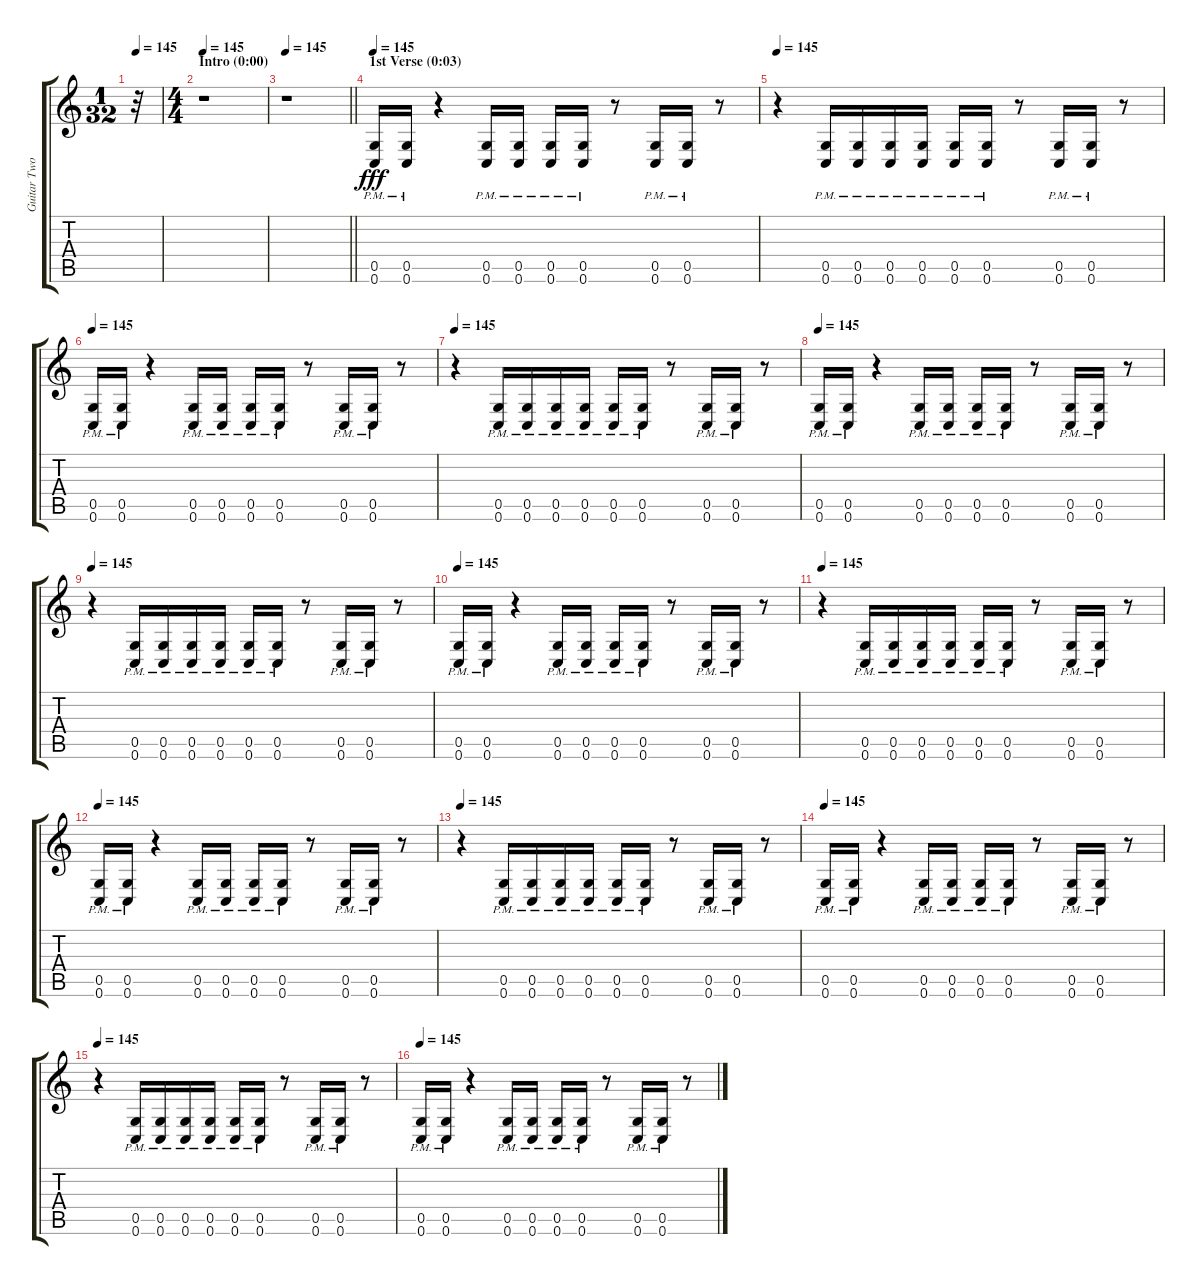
\track ("Guitar Two" "Guitar Two") {instrument overdrivenguitar}
\staff {score tabs}
\tuning (D4 A3 F3 C3 G2 C2) {hide}
\ts (1 32)
\tempo 145
\clef g2
\ks c
r.32{dy fff instrument overdrivenguitar} |
\ts (4 4)
\section ("" "Intro (0:00)")
\tempo 145
r.1 |
\tempo 145
\barLineRight lightlight
r.1 |
\section ("" "1st Verse (0:03)")
\tempo 145
(0.5{pm} 0.6{pm}).16 (0.5{pm} 0.6{pm}).16 r.4 (0.5{pm} 0.6{pm}).16 (0.5{pm} 0.6{pm}).16 (0.5{pm} 0.6{pm}).16 (0.5{pm} 0.6{pm}).16 r.8 (0.5{pm} 0.6{pm}).16 (0.5{pm} 0.6{pm}).16 r.8 |
\tempo 145
r.4 (0.5{pm} 0.6{pm}).16 (0.5{pm} 0.6{pm}).16 (0.5{pm} 0.6{pm}).16 (0.5{pm} 0.6{pm}).16 (0.5{pm} 0.6{pm}).16 (0.5{pm} 0.6{pm}).16 r.8 (0.5{pm} 0.6{pm}).16 (0.5{pm} 0.6{pm}).16 r.8 |
\tempo 145
(0.5{pm} 0.6{pm}).16 (0.5{pm} 0.6{pm}).16 r.4 (0.5{pm} 0.6{pm}).16 (0.5{pm} 0.6{pm}).16 (0.5{pm} 0.6{pm}).16 (0.5{pm} 0.6{pm}).16 r.8 (0.5{pm} 0.6{pm}).16 (0.5{pm} 0.6{pm}).16 r.8 |
\tempo 145
r.4 (0.5{pm} 0.6{pm}).16 (0.5{pm} 0.6{pm}).16 (0.5{pm} 0.6{pm}).16 (0.5{pm} 0.6{pm}).16 (0.5{pm} 0.6{pm}).16 (0.5{pm} 0.6{pm}).16 r.8 (0.5{pm} 0.6{pm}).16 (0.5{pm} 0.6{pm}).16 r.8 |
\tempo 145
(0.5{pm} 0.6{pm}).16 (0.5{pm} 0.6{pm}).16 r.4 (0.5{pm} 0.6{pm}).16 (0.5{pm} 0.6{pm}).16 (0.5{pm} 0.6{pm}).16 (0.5{pm} 0.6{pm}).16 r.8 (0.5{pm} 0.6{pm}).16 (0.5{pm} 0.6{pm}).16 r.8 |
\tempo 145
r.4 (0.5{pm} 0.6{pm}).16 (0.5{pm} 0.6{pm}).16 (0.5{pm} 0.6{pm}).16 (0.5{pm} 0.6{pm}).16 (0.5{pm} 0.6{pm}).16 (0.5{pm} 0.6{pm}).16 r.8 (0.5{pm} 0.6{pm}).16 (0.5{pm} 0.6{pm}).16 r.8 |
\tempo 145
(0.5{pm} 0.6{pm}).16 (0.5{pm} 0.6{pm}).16 r.4 (0.5{pm} 0.6{pm}).16 (0.5{pm} 0.6{pm}).16 (0.5{pm} 0.6{pm}).16 (0.5{pm} 0.6{pm}).16 r.8 (0.5{pm} 0.6{pm}).16 (0.5{pm} 0.6{pm}).16 r.8 |
\tempo 145
r.4 (0.5{pm} 0.6{pm}).16 (0.5{pm} 0.6{pm}).16 (0.5{pm} 0.6{pm}).16 (0.5{pm} 0.6{pm}).16 (0.5{pm} 0.6{pm}).16 (0.5{pm} 0.6{pm}).16 r.8 (0.5{pm} 0.6{pm}).16 (0.5{pm} 0.6{pm}).16 r.8 |
\tempo 145
(0.5{pm} 0.6{pm}).16 (0.5{pm} 0.6{pm}).16 r.4 (0.5{pm} 0.6{pm}).16 (0.5{pm} 0.6{pm}).16 (0.5{pm} 0.6{pm}).16 (0.5{pm} 0.6{pm}).16 r.8 (0.5{pm} 0.6{pm}).16 (0.5{pm} 0.6{pm}).16 r.8 |
\tempo 145
r.4 (0.5{pm} 0.6{pm}).16 (0.5{pm} 0.6{pm}).16 (0.5{pm} 0.6{pm}).16 (0.5{pm} 0.6{pm}).16 (0.5{pm} 0.6{pm}).16 (0.5{pm} 0.6{pm}).16 r.8 (0.5{pm} 0.6{pm}).16 (0.5{pm} 0.6{pm}).16 r.8 |
\tempo 145
(0.5{pm} 0.6{pm}).16 (0.5{pm} 0.6{pm}).16 r.4 (0.5{pm} 0.6{pm}).16 (0.5{pm} 0.6{pm}).16 (0.5{pm} 0.6{pm}).16 (0.5{pm} 0.6{pm}).16 r.8 (0.5{pm} 0.6{pm}).16 (0.5{pm} 0.6{pm}).16 r.8 |
\tempo 145
r.4 (0.5{pm} 0.6{pm}).16 (0.5{pm} 0.6{pm}).16 (0.5{pm} 0.6{pm}).16 (0.5{pm} 0.6{pm}).16 (0.5{pm} 0.6{pm}).16 (0.5{pm} 0.6{pm}).16 r.8 (0.5{pm} 0.6{pm}).16 (0.5{pm} 0.6{pm}).16 r.8 |
\tempo 145
(0.5{pm} 0.6{pm}).16 (0.5{pm} 0.6{pm}).16 r.4 (0.5{pm} 0.6{pm}).16 (0.5{pm} 0.6{pm}).16 (0.5{pm} 0.6{pm}).16 (0.5{pm} 0.6{pm}).16 r.8 (0.5{pm} 0.6{pm}).16 (0.5{pm} 0.6{pm}).16 r.8
